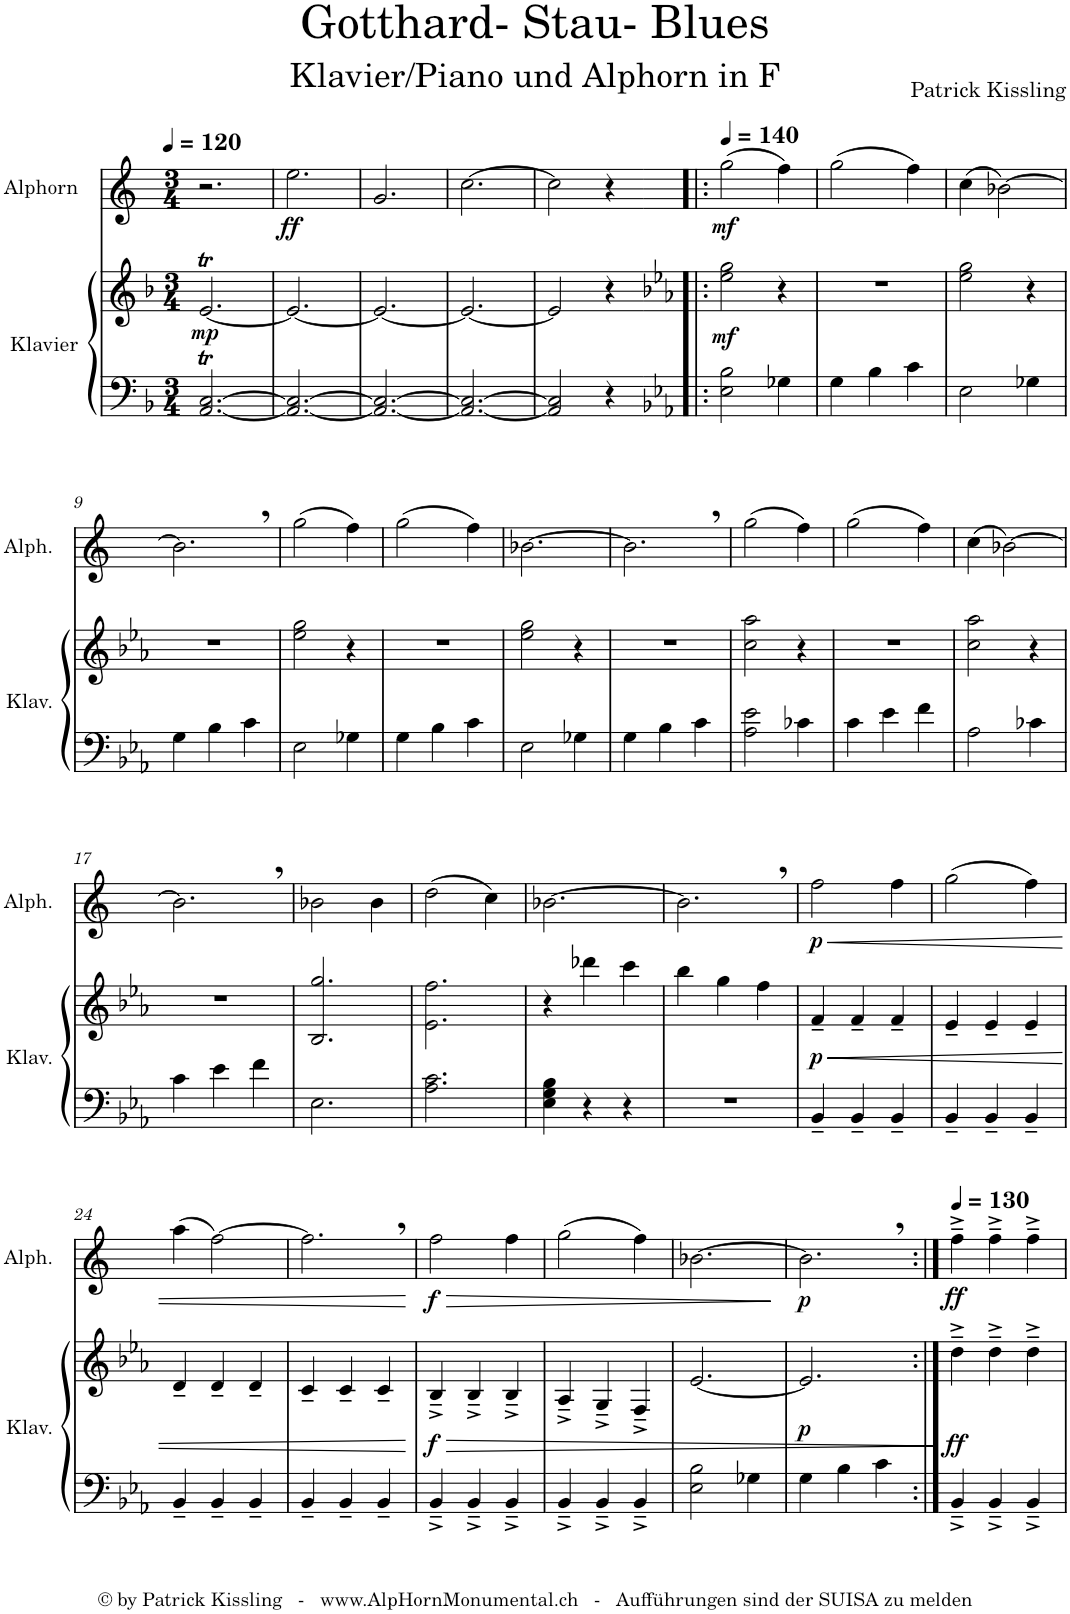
**kern	**kern	**dynam	**kern	**dynam
*part2	*part2	*part2	*part1	*part1
*staff3	*staff2	*staff2/3	*staff1	*staff1
*I"Klavier	*	*	*I"Alphorn	*
*I'Klav.	*	*	*I'Alph.	*
*clefF4	*clefG2	*	*clefG2	*
*	*	*	*Trd4c7	*
*k[b-]	*k[b-]	*	*k[]	*
*M3/4	*M3/4	*	*M3/4	*
*MM120	*MM120	*	*MM120	*
=1	=1	=1	=1	=1
!	!	!LO:DY:b	!	!
[2.AA/T [2.C/T	[2.et/	mp	2.r	.
=2	=2	=2	=2	=2
!	!	!	!	!LO:DY:b
2.AA/_ 2.C/_	2.e/_	.	2.ee\	ff
=3	=3	=3	=3	=3
2.AA/_ 2.C/_	2.e/_	.	2.g/	.
=4	=4	=4	=4	=4
2.AA/_ 2.C/_	2.e/_	.	[2.cc\	.
=5	=5	=5	=5	=5
2AA/] 2C/]	2e/]	.	2cc\]	.
4r	4r	.	4r	.
=6!|:	=6!|:	=6!|:	=6!|:	=6!|:
*k[b-e-a-]	*k[b-e-a-]	*	*k[b-e-]	*
*	*	*	*MM140	*
!	!	!LO:DY:b	!	!LO:DY:b
2E-\ 2B-\	2ee-\ 2gg\	mf	(2gg\	mf
4G-X\	4r	.	4ff\)	.
=7	=7	=7	=7	=7
4G\	2.r	.	(2gg\	.
4B-\	.	.	.	.
4c\	.	.	4ff\)	.
=8	=8	=8	=8	=8
2E-\	2ee-\ 2gg\	.	(4cc\	.
.	.	.	[2b-X\)	.
4G-X\	4r	.	.	.
!!LO:LB:g=z
=9	=9	=9	=9	=9
4G\	2.r	.	2.b-,\]	.
4B-\	.	.	.	.
4c\	.	.	.	.
=10	=10	=10	=10	=10
2E-\	2ee-\ 2gg\	.	(2gg\	.
4G-X\	4r	.	4ff\)	.
=11	=11	=11	=11	=11
4G\	2.r	.	(2gg\	.
4B-\	.	.	.	.
4c\	.	.	4ff\)	.
=12	=12	=12	=12	=12
2E-\	2ee-\ 2gg\	.	[2.b-X\	.
4G-X\	4r	.	.	.
=13	=13	=13	=13	=13
4G\	2.r	.	2.b-,\]	.
4B-\	.	.	.	.
4c\	.	.	.	.
=14	=14	=14	=14	=14
2A-\ 2e-\	2cc\ 2aa-\	.	(2gg\	.
4c-X\	4r	.	4ff\)	.
=15	=15	=15	=15	=15
4c\	2.r	.	(2gg\	.
4e-\	.	.	.	.
4f\	.	.	4ff\)	.
=16	=16	=16	=16	=16
2A-\	2cc\ 2aa-\	.	(4cc\	.
.	.	.	[2b-X\)	.
4c-X\	4r	.	.	.
!!LO:LB:g=z
=17	=17	=17	=17	=17
4c\	2.r	.	2.b-,\]	.
4e-\	.	.	.	.
4f\	.	.	.	.
=18	=18	=18	=18	=18
2.E-\	2.B-/ 2.gg/	.	2b-X\	.
.	.	.	4b-\	.
=19	=19	=19	=19	=19
2.A-\ 2.c\	2.e-\ 2.ff\	.	(2dd\	.
.	.	.	4cc\)	.
=20	=20	=20	=20	=20
4E-\ 4G\ 4B-\	4r	.	[2.b-X\	.
4r	4ddd-X\	.	.	.
4r	4ccc\	.	.	.
=21	=21	=21	=21	=21
2.r	4bb-\	.	2.b-,\]	.
.	4gg\	.	.	.
.	4ff\	.	.	.
=22	=22	=22	=22	=22
!	!	!LO:HP:b	!	!LO:HP:b
!	!	!LO:DY:n=1:b	!	!LO:DY:n=1:b
4BB-~/	4f~/	< p	2ff\	< p
4BB-~/	4f~/	.	.	.
4BB-~/	4f~/	.	4ff\	.
=23	=23	=23	=23	=23
4BB-~/	4e-~/	.	(2gg\	.
4BB-~/	4e-~/	.	.	.
4BB-~/	4e-~/	.	4ff\)	.
!!LO:LB:g=z
=24	=24	=24	=24	=24
4BB-~/	4d~/	.	(4aa\	.
4BB-~/	4d~/	.	[2ff\)	.
4BB-~/	4d~/	.	.	.
=25	=25	=25	=25	=25
4BB-~/	4c~/	.	2.ff,\]	.
4BB-~/	4c~/	.	.	.
4BB-~/	4c~/	.	.	.
.	.	[	.	[
=26	=26	=26	=26	=26
!	!	!LO:HP:b	!	!LO:HP:b
!	!	!LO:DY:n=1:b	!	!LO:DY:n=1:b
4BB-~^/	4B-~^/	> f	2ff\	> f
4BB-~^/	4B-~^/	.	.	.
4BB-~^/	4B-~^/	.	4ff\	.
=27	=27	=27	=27	=27
4BB-~^/	4A-~^/	.	(2gg\	.
4BB-~^/	4G~^/	.	.	.
4BB-~^/	4F~^/	.	4ff\)	.
=28	=28	=28	=28	=28
2E-\ 2B-\	[2.e-/	.	[2.b-X\	.
4G-X\	.	.	.	.
.	.	.	.	]
=29	=29	=29	=29	=29
!	!	!LO:DY:b	!	!LO:DY:b
4G\	2.e-/]	p	2.b-,\]	p
4B-\	.	.	.	.
4c\	.	.	.	.
.	.	]	.	.
=30:|!	=30:|!	=30:|!	=30:|!	=30:|!
*	*	*	*MM130	*
!	!	!LO:DY:b	!	!LO:DY:b
4BB-~^/	4dd~^\	ff	4ff~^\	ff
4BB-~^/	4dd~^\	.	4ff~^\	.
4BB-~^/	4dd~^\	.	4ff~^\	.
=	=	=	=	=
*-	*-	*-	*-	*-
